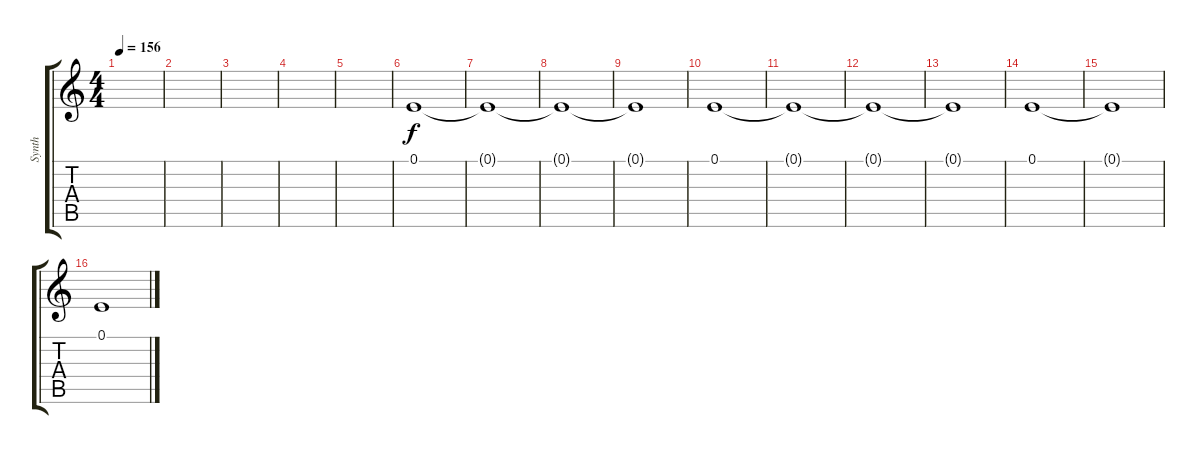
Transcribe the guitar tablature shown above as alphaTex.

\track ("Synth" "Synth") {instrument lead1square}
\staff {score tabs}
\tuning (E4 B3 G3 D3 A2 E2) {hide}
\ts (4 4)
\tempo 156
\clef g2
\ks c
|
|
|
|
|
0.1.1 |
0.1{t}.1 |
0.1{t}.1 |
0.1{t}.1 |
0.1.1 |
0.1{t}.1 |
0.1{t}.1 |
0.1{t}.1 |
0.1.1 |
0.1{t}.1 |
0.1.1
